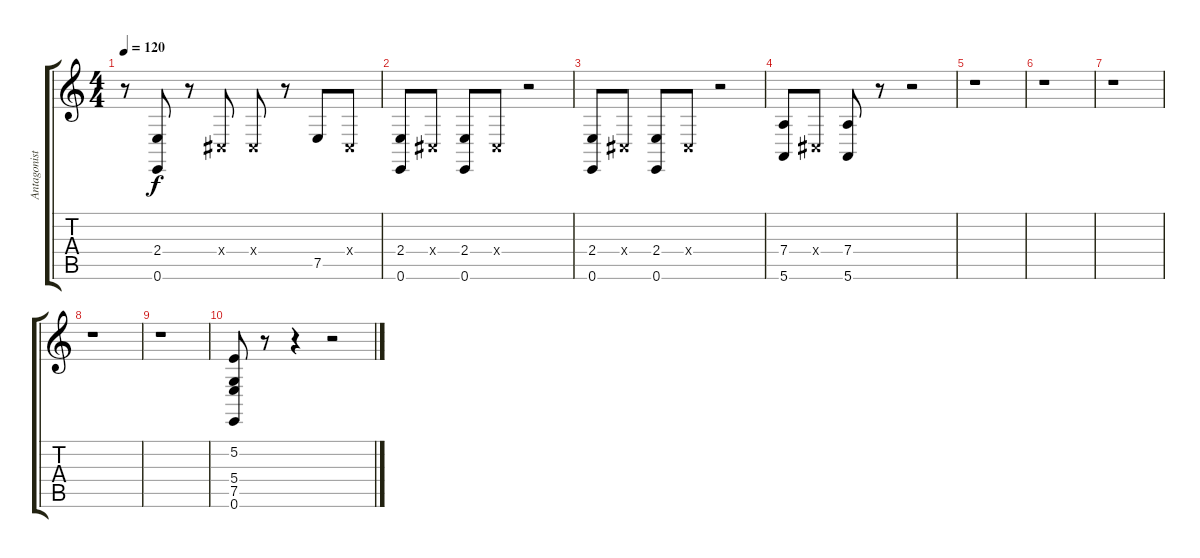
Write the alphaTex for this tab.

\track ("Antagonist Robot Guard" "Antagonist") {instrument altosax}
\staff {score tabs}
\tuning (E4 B3 G3 D3 A2 E2) {hide}
\ts (4 4)
\tempo 120
\clef g2
\ks c
r.8{dy f} (2.4 0.6).8 r.8 -1.4{x}.8 -1.4{x}.8 r.8 7.5.8 -1.4{x}.8 |
(2.4 0.6).8 -1.4{x}.8 (2.4 0.6).8 -1.4{x}.8 r.2 |
(2.4 0.6).8 -1.4{x}.8 (2.4 0.6).8 -1.4{x}.8 r.2 |
(7.4 5.6).8 -1.4{x}.8 (7.4 5.6).8 r.8 r.2 |
r.1 |
r.1 |
r.1 |
r.1 |
r.1 |
(5.2 5.4 7.5 0.6).8 r.8 r.4 r.2
